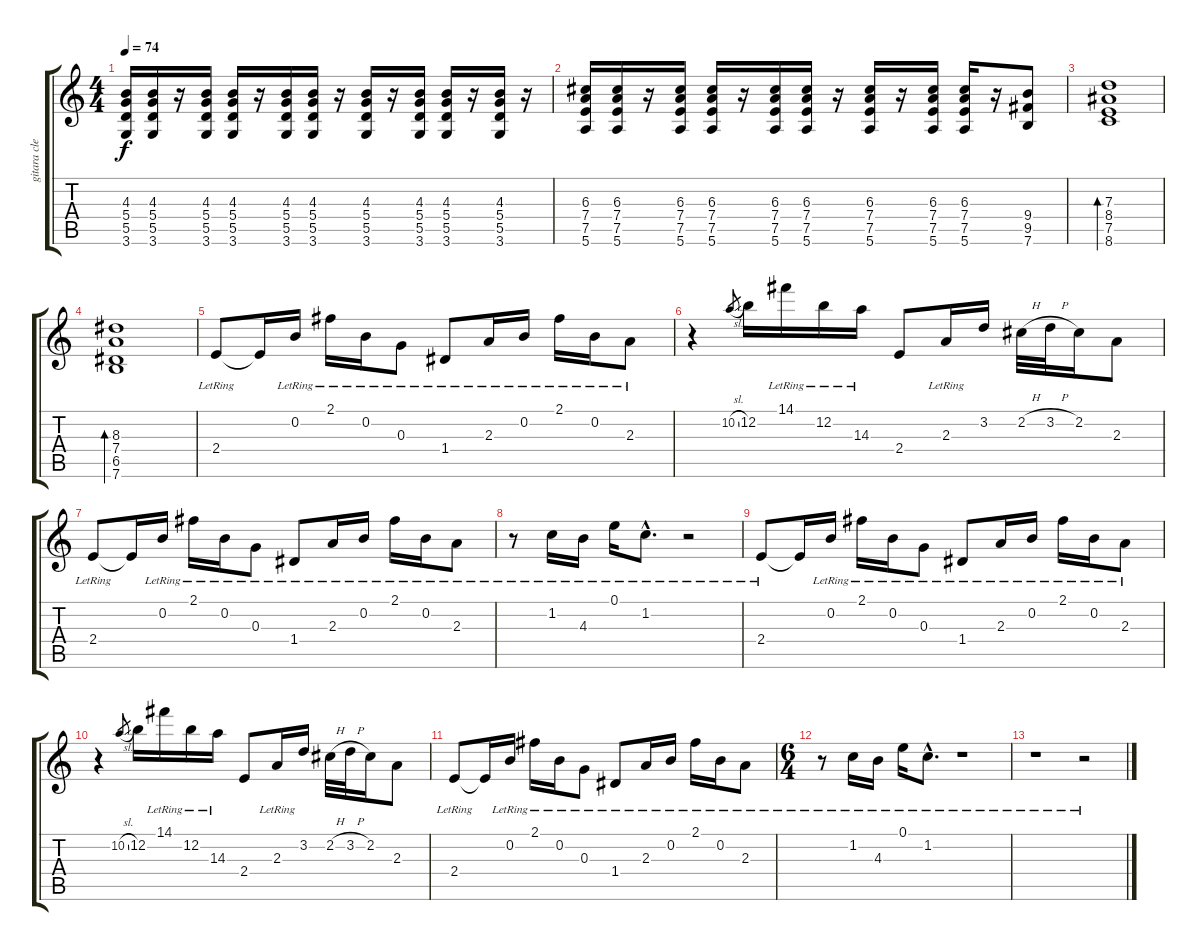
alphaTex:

\track ("gitara clean" "gitara cle") {instrument acousticguitarsteel}
\staff {score tabs}
\tuning (E4 B3 G3 D3 A2 E2) {hide}
\ts (4 4)
\tempo 74
\clef g2
\ks c
(4.3 5.4 5.5 3.6).16{dy f} (4.3 5.4 5.5 3.6).16 r.16 (4.3 5.4 5.5 3.6).16 (4.3 5.4 5.5 3.6).16 r.16 (4.3 5.4 5.5 3.6).16 (4.3 5.4 5.5 3.6).16 r.16 (4.3 5.4 5.5 3.6).16 r.16 (4.3 5.4 5.5 3.6).16 (4.3 5.4 5.5 3.6).16 r.16 (4.3 5.4 5.5 3.6).16 r.16 |
(6.3 7.4 7.5 5.6).16 (6.3 7.4 7.5 5.6).16 r.16 (6.3 7.4 7.5 5.6).16 (6.3 7.4 7.5 5.6).16 r.16 (6.3 7.4 7.5 5.6).16 (6.3 7.4 7.5 5.6).16 r.16 (6.3 7.4 7.5 5.6).16 r.16 (6.3 7.4 7.5 5.6).16 (6.3 7.4 7.5 5.6).16 r.16 (9.4 9.5 7.6).8 |
(7.3 8.4 7.5 8.6).1{bd 120} |
(8.3 7.4 6.5 7.6).1{bd 120} |
2.4{lr}.8 2.4{t}.16 0.2{lr}.16 2.1{lr}.16 0.2{lr}.16 0.3{lr}.8 1.4{lr}.8 2.3{lr}.16 0.2{lr}.16 2.1{lr}.16 0.2{lr}.16 2.3{lr}.8 |
r.4 10.2{sl}.8{gr} 12.2.16 14.1{lr}.16 12.2{lr}.16 14.3{lr}.16 2.4.8 2.3{lr}.16 3.2.16 2.2{h}.32 3.2{h}.32 2.2.16 2.3.8 |
2.4{lr}.8 2.4{t}.16 0.2{lr}.16 2.1{lr}.16 0.2{lr}.16 0.3{lr}.8 1.4{lr}.8 2.3{lr}.16 0.2{lr}.16 2.1{lr}.16 0.2{lr}.16 2.3{lr}.8 |
r.8 1.2{lr}.16 4.3{lr}.16 0.1{lr}.16 1.2{hac lr}.8{d} r.2 |
2.4{lr}.8 2.4{t}.16 0.2{lr}.16 2.1{lr}.16 0.2{lr}.16 0.3{lr}.8 1.4{lr}.8 2.3{lr}.16 0.2{lr}.16 2.1{lr}.16 0.2{lr}.16 2.3{lr}.8 |
r.4 10.2{sl}.8{gr} 12.2.16 14.1{lr}.16 12.2{lr}.16 14.3{lr}.16 2.4.8 2.3{lr}.16 3.2.16 2.2{h}.32 3.2{h}.32 2.2.16 2.3.8 |
2.4{lr}.8 2.4{t}.16 0.2{lr}.16 2.1{lr}.16 0.2{lr}.16 0.3{lr}.8 1.4{lr}.8 2.3{lr}.16 0.2{lr}.16 2.1{lr}.16 0.2{lr}.16 2.3{lr}.8 |
\ts (6 4)
r.8 1.2{lr}.16 4.3{lr}.16 0.1{lr}.16 1.2{hac lr}.8{d} r.1 |
r.1 r.2
